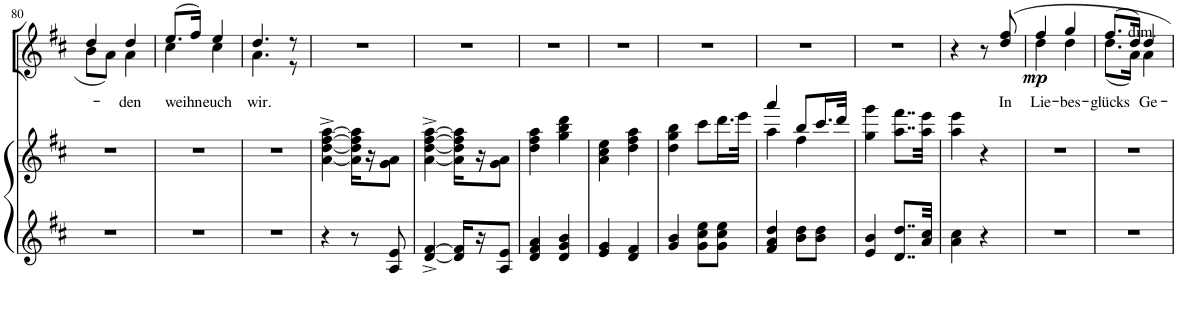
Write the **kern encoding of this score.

**kern	**kern	**kern	**text	**dynam
*part2	*part2	*part1	*part1	*part1
*staff3	*staff2	*staff1	*staff1	*staff1
*I"Piano	*	*I"Soprano	*	*
!!LO:PB:g=z
*clefG2	*clefG2	*clefG2	*	*
*	*	*Trd1c2	*	*
*k[f#c#]	*k[f#c#]	*k[f#c#]	*	*
*M2/4	*M2/4	*M2/4	*	*
=80	=80	=80	=80	=80
*	*	*^	*	*
2r	2r	4dd/	8b\L	.	.
.	.	.	8a\J	.	.
!	!	!	!	!LO:LY:b	!
.	.	4dd/	4a\	-den	.
=81	=81	=81	=81	=81	=81
!	!	!	!	!LO:LY:b	!
2r	2r	(8.ee/L	4cc#\	weihn	.
.	.	16ff#/Jk)	.	.	.
!	!	!	!	!LO:LY:b	!
.	.	4ee/	4cc#\	euch	.
=82	=82	=82	=82	=82	=82
!	!	!	!	!LO:LY:b	!
2r	2r	4.dd/	4.a\	wir.	.
.	.	8r	8r	.	.
*	*	*v	*v	*	*
=83	=83	=83	=83	=83
4r	[4a\^ [4dd\^ [4ff#\^ [4aa\^	2r	.	.
8r	16a\] 16dd\] 16ff#\] 16aa\]LL	.	.	.
.	16r	.	.	.
8A/ 8e/	8g\ 8a\J	.	.	.
=84	=84	=84	=84	=84
[4d/^ [4f#/^	[4a\^ [4dd\^ [4ff#\^ [4aa\^	2r	.	.
16d/] 16f#/]LL	16a\] 16dd\] 16ff#\] 16aa\]LL	.	.	.
16r	16r	.	.	.
8A/ 8e/J	8g\ 8a\J	.	.	.
=85	=85	=85	=85	=85
4d/ 4f#/ 4a/	4dd\ 4ff#\ 4aa\	2r	.	.
4d/ 4g/ 4b/	4gg\ 4bb\ 4ddd\	.	.	.
=86	=86	=86	=86	=86
4e/ 4g/	4a\ 4cc#\ 4ee\	2r	.	.
4d/ 4f#/	4dd\ 4ff#\ 4aa\	.	.	.
=87	=87	=87	=87	=87
4g/ 4b/	4dd\ 4gg\ 4bb\	2r	.	.
8g\ 8cc#\ 8ee\L	8ccc#\L	.	.	.
8g\ 8cc#\ 8ee\J	16.ddd\L	.	.	.
.	32eee\JJk	.	.	.
=88	=88	=88	=88	=88
*	*^	*	*	*
4f#/ 4a/ 4dd/	4aaa/	4aa\	2r	.	.
8b\ 8dd\L	8bb/L	4ff#\	.	.	.
8b\ 8dd\J	16.ccc#/L	.	.	.	.
.	32ddd/JJk	.	.	.	.
*	*v	*v	*	*	*
=89	=89	=89	=89	=89
4e/ 4b/	4gg\ 4ggg\	2r	.	.
8..d/ 8..dd/L	8..aa\ 8..fff#\L	.	.	.
32a/ 32cc#/Jkk	32aa\ 32eee\Jkk	.	.	.
=90	=90	=90	=90	=90
4a\ 4cc#\	4aa\ 4eee\	4r	.	.
!	!	!	!	!LO:DY:b
4r	4r	8r	.	mp
!	!	!	!LO:LY:b	!
.	.	8dd/ 8ff#/	In	.
=91	=91	=91	=91	=91
!	!	!	!LO:LY:b	!
*	*	*^	*	*
2r	2r	4ff#/	4dd\	Lie-	.
!	!	!	!	!LO:LY:b	!
.	.	4gg/	4dd\	-bes-	.
=92	=92	=92	=92	=92	=92
!	!	!	!	!LO:LY:b	!
2r	2r	(8.ff#/L	(8.dd\L	-glücks	.
.	.	16dd/Jk)	16a\Jk)	.	.
!	!	!	!	!LO:LY:b	!
.	.	4dd/	4a\	Ge-	.
*	*	*v	*v	*	*
=	=	=	=	=
*-	*-	*-	*-	*-
